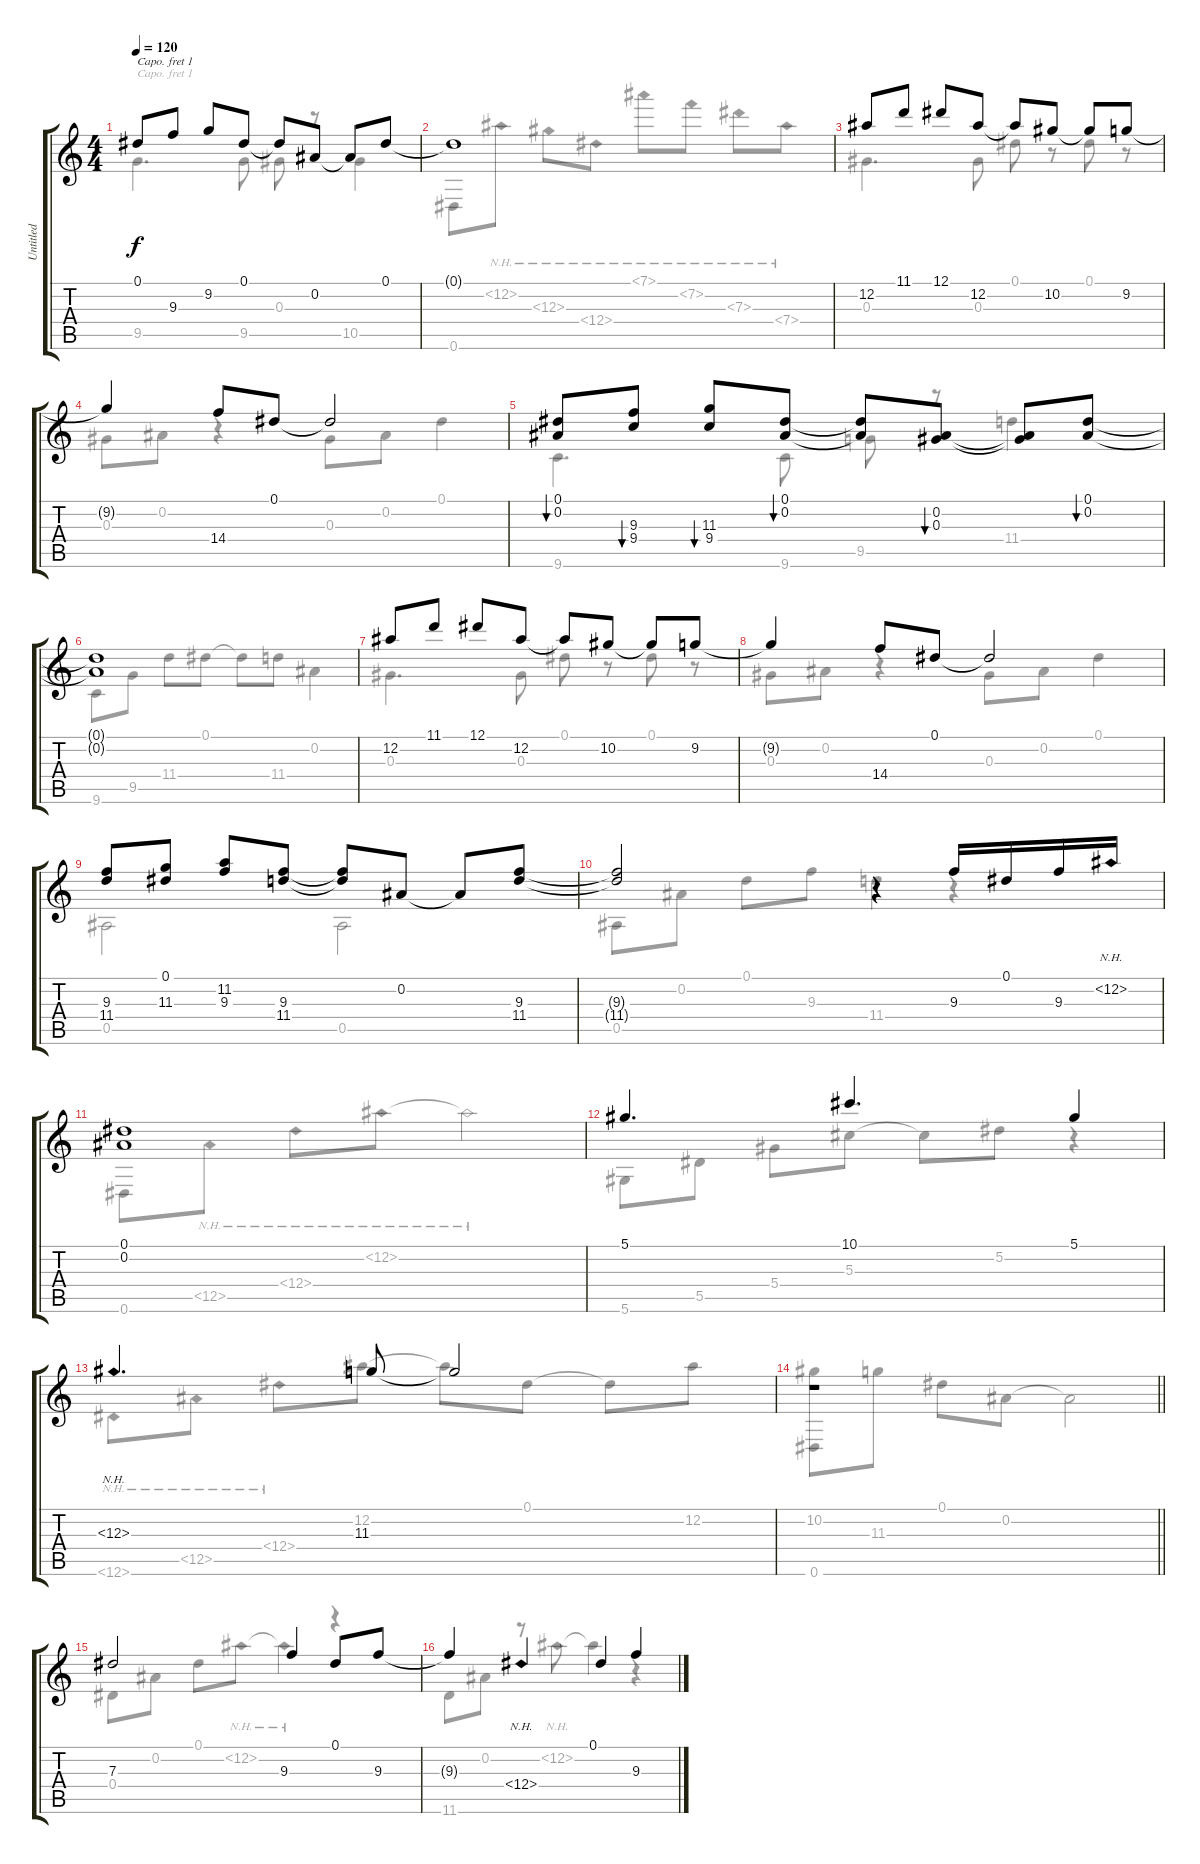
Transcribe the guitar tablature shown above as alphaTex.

\track ("Untitled" "Untitled") {instrument acousticguitarsteel}
\staff {score tabs}
\capo 1
\tuning (D4 A3 G3 D3 A2 D2) {hide}
\voice
\ts (4 4)
\tempo 120
\clef g2
\ks c
0.1.8{dy f} 9.3.8 9.2.8 0.1.8 0.1{t}.8 0.2.8 0.2{t}.8 0.1.8 |
0.1{t}.1 |
12.2.8 11.1.8 12.1.8 12.2.8 12.2{t}.8 10.2.8 10.2{t}.8 9.2.8 |
9.2{t}.4 14.4.8 0.1.8 0.1{t}.2 |
(0.1 0.2).8{bu 30} (9.3 9.4).8{bu 30} (11.3 9.4).8{bu 30} (0.1 0.2).8{bu 30} (0.1{t} 0.2{t}).8 (0.2 0.3).8{bu 30} (0.2{t} 0.3{t}).8 (0.1 0.2).8{bu 30} |
(0.1{t} 0.2{t}).1 |
12.2.8 11.1.8 12.1.8 12.2.8 12.2{t}.8 10.2.8 10.2{t}.8 9.2.8 |
9.2{t}.4 14.4.8 0.1.8 0.1{t}.2 |
(9.3 11.4).8 (0.1 11.3).8 (11.2 9.3).8 (9.3 11.4).8 (9.3{t} 11.4{t}).8 0.2.8 0.2{t}.8 (9.3 11.4).8 |
(9.3{t} 11.4{t}).2 r.4 9.3.16 0.1.16 9.3.16 12.2{nh}.16 |
(0.1 0.2).1 |
5.1.4{d} 10.1.4{d} 5.1.4 |
12.3{nh}.4{d} 11.3.8 11.3{t}.2 |
\barLineRight lightlight
r.1 |
\section ("" " ")
7.3.2 9.3.4 0.1.8 9.3.8 |
9.3{t}.4 12.4{nh}.4 0.1.4 9.3.4
\voice
\clef g2
\ottava regular
\simile none
\ks c
9.5.4{d dy f} 9.5.8 0.3.8 r.8 10.5.4 |
0.6.8 12.2{nh}.8 12.3{nh}.8 12.4{nh}.8 7.1{nh}.8 7.2{nh}.8 7.3{nh}.8 7.4{nh}.8 |
0.3.4{d} 0.3.8 0.1.8 r.8 0.1.8 r.8 |
0.3.8 0.2.8 r.4 0.3.8 0.2.8 0.1.4 |
9.6.4{d} 9.6.8 9.5.8 r.8 11.4.4 |
9.6.8 9.5.8 11.4.8 0.1.8 0.1{t}.8 11.4.8 0.2.4 |
0.3.4{d} 0.3.8 0.1.8 r.8 0.1.8 r.8 |
0.3.8 0.2.8 r.4 0.3.8 0.2.8 0.1.4 |
0.5.2 0.5.2 |
0.5.8 0.2.8 0.1.8 9.3.8 11.4.4 r.4 |
0.6.8 12.5{nh}.8 12.4{nh}.8 12.2{nh}.8 12.2{nh t}.2 |
5.6.8 5.5.8 5.4.8 5.3.8 5.3{t}.8 5.2.8 r.4 |
12.6{nh}.8 12.5{nh}.8 12.4{nh}.8 12.2.8 12.2{t}.8 0.1.8 0.1{t}.8 12.2.8 |
\barLineRight lightlight
(10.2 0.6).8 11.3.8 0.1.8 0.2.8 0.2{t}.2 |
0.4.8 0.2.8 0.1.8 12.2{nh}.8 12.2{nh t}.4 r.4 |
11.6.8 0.2.8 r.8 12.2{nh}.8 12.2{t}.4 r.4
